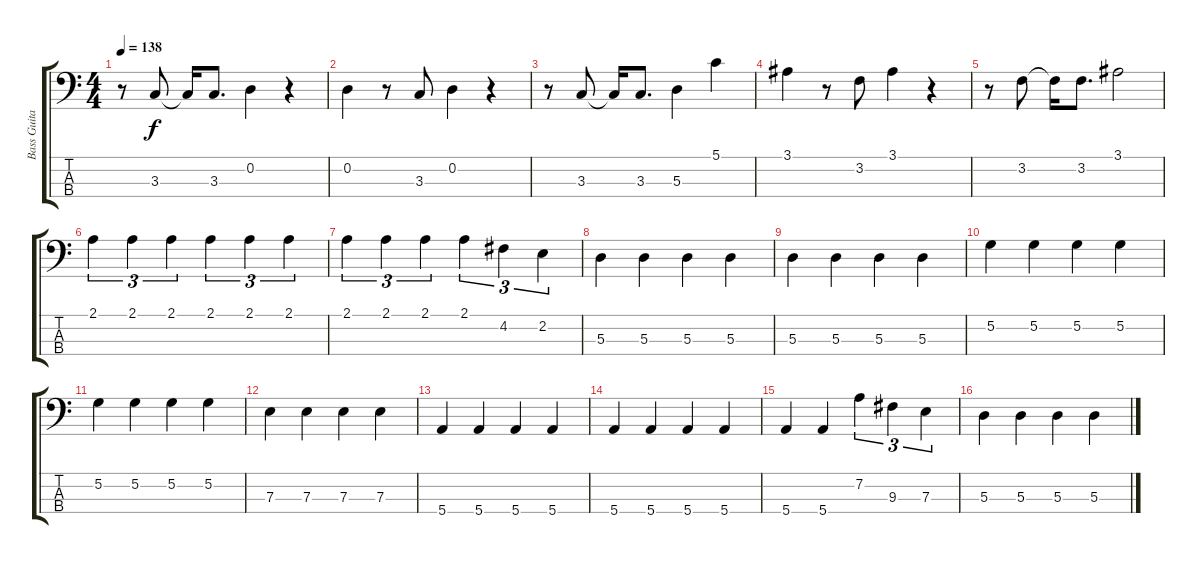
\track ("Bass Guitar" "Bass Guita") {instrument slapbass2}
\staff {score tabs}
\tuning (G2 D2 A1 E1) {hide}
\ts (4 4)
\tempo 138
\clef f4
\ks c
r.8{dy f} 3.3.8 3.3{t}.16 3.3.8{d} 0.2.4 r.4 |
0.2.4 r.8 3.3.8 0.2.4 r.4 |
r.8 3.3.8 3.3{t}.16 3.3.8{d} 5.3.4 5.1.4 |
3.1.4 r.8 3.2.8 3.1.4 r.4 |
r.8 3.2.8 3.2{t}.16 3.2.8{d} 3.1.2 |
2.1.4{tu (3 2)} 2.1.4{tu (3 2)} 2.1.4{tu (3 2)} 2.1.4{tu (3 2)} 2.1.4{tu (3 2)} 2.1.4{tu (3 2)} |
2.1.4{tu (3 2)} 2.1.4{tu (3 2)} 2.1.4{tu (3 2)} 2.1.4{tu (3 2)} 4.2.4{tu (3 2)} 2.2.4{tu (3 2)} |
5.3.4 5.3.4 5.3.4 5.3.4 |
5.3.4 5.3.4 5.3.4 5.3.4 |
5.2.4 5.2.4 5.2.4 5.2.4 |
5.2.4 5.2.4 5.2.4 5.2.4 |
7.3.4 7.3.4 7.3.4 7.3.4 |
5.4.4 5.4.4 5.4.4 5.4.4 |
5.4.4 5.4.4 5.4.4 5.4.4 |
5.4.4 5.4.4 7.2.4{tu (3 2)} 9.3.4{tu (3 2)} 7.3.4{tu (3 2)} |
5.3.4 5.3.4 5.3.4 5.3.4
